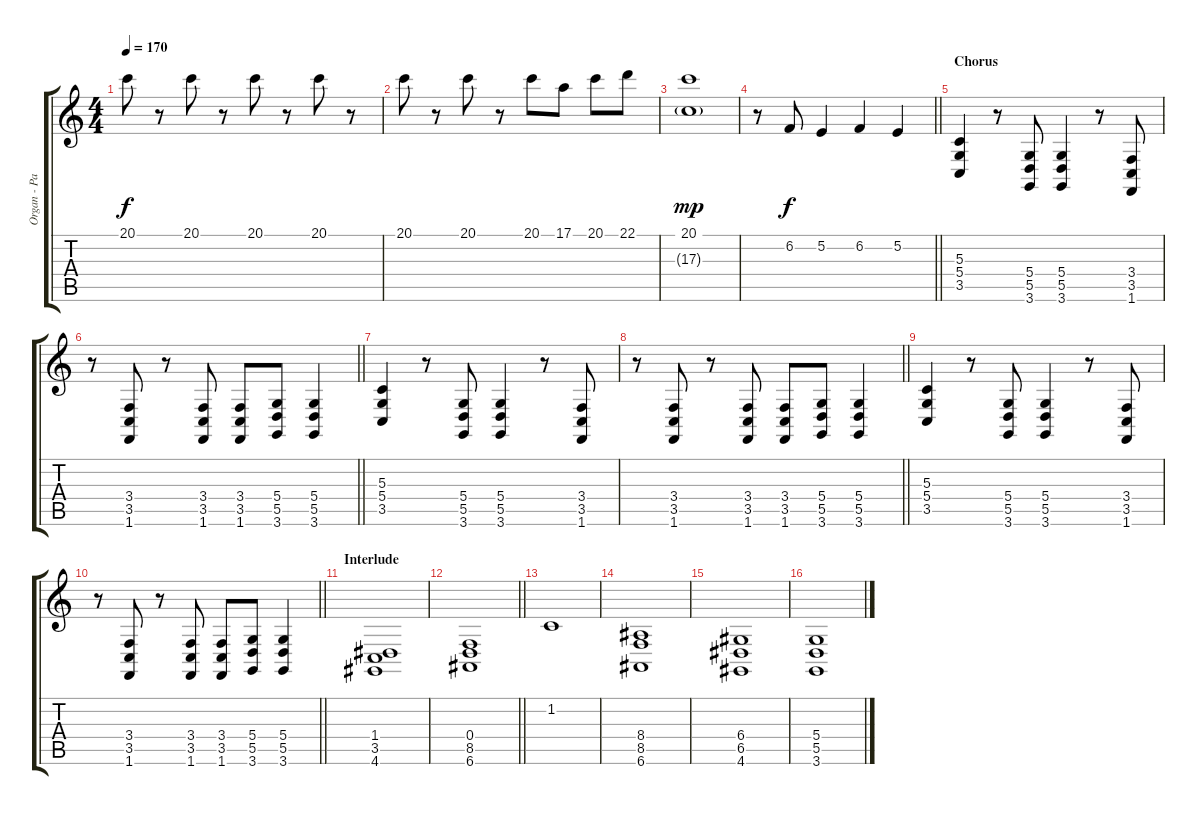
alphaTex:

\track ("Organ - Pauline" "Organ - Pa") {instrument lead1square}
\staff {score tabs}
\tuning (E4 B3 G3 D3 A2 E2) {hide}
\ts (4 4)
\tempo 170
\clef g2
\ks c
20.1.8{dy f balance 0} r.8 20.1.8{balance 0} r.8 20.1.8{balance 0} r.8 20.1.8{balance 0} r.8 |
20.1.8 r.8 20.1.8 r.8 20.1.8 17.1.8 20.1.8 22.1.8 |
(20.1 17.3{g}).1{dy mp} |
\barLineRight lightlight
r.8{balance 13} 6.2.8{dy f} 5.2.4 6.2.4 5.2.4 |
\section ("" "Chorus")
(5.3 5.4 3.5).4 r.8 (5.4 5.5 3.6).8 (5.4 5.5 3.6).4 r.8 (3.4 3.5 1.6).8 |
\barLineRight lightlight
r.8 (3.4 3.5 1.6).8 r.8 (3.4 3.5 1.6).8 (3.4 3.5 1.6).8 (5.4 5.5 3.6).8 (5.4 5.5 3.6).4 |
(5.3 5.4 3.5).4 r.8 (5.4 5.5 3.6).8 (5.4 5.5 3.6).4 r.8 (3.4 3.5 1.6).8 |
\barLineRight lightlight
r.8 (3.4 3.5 1.6).8 r.8 (3.4 3.5 1.6).8 (3.4 3.5 1.6).8 (5.4 5.5 3.6).8 (5.4 5.5 3.6).4 |
(5.3 5.4 3.5).4 r.8 (5.4 5.5 3.6).8 (5.4 5.5 3.6).4 r.8 (3.4 3.5 1.6).8 |
\barLineRight lightlight
r.8 (3.4 3.5 1.6).8 r.8 (3.4 3.5 1.6).8 (3.4 3.5 1.6).8 (5.4 5.5 3.6).8 (5.4 5.5 3.6).4 |
\section ("" "Interlude")
(1.4 3.5 4.6).1 |
\barLineRight lightlight
(0.4 8.5 6.6).1 |
1.2.1 |
(8.4 8.5 6.6).1 |
(6.4 6.5 4.6).1 |
(5.4 5.5 3.6).1
